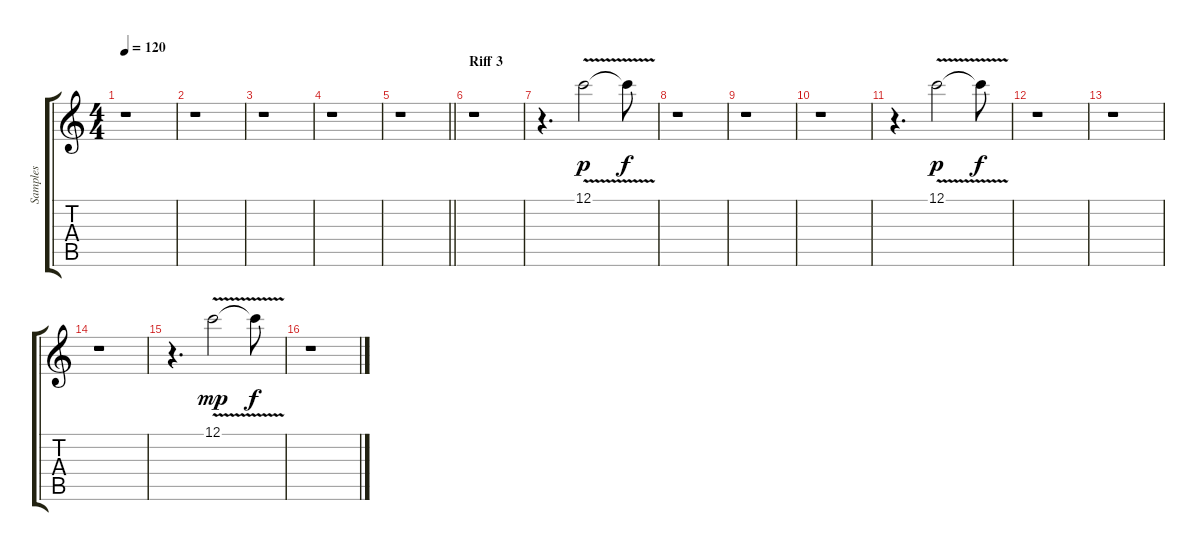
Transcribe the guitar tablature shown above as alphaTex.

\track ("Samples" "Samples") {instrument choiraahs}
\staff {score tabs}
\tuning (C5 G4 Eb4 Bb3 F3 Bb2) {hide}
\ts (4 4)
\tempo 120
\clef g2
\ks c
r.1{dy p} |
r.1 |
r.1 |
r.1 |
\barLineRight lightlight
r.1 |
\section ("" "Riff 3")
r.1 |
r.4{d} 12.1{v}.2{instrument electricguitarclean} 12.1{t}.8{dy f} |
r.1 |
r.1 |
r.1 |
r.4{d} 12.1{v}.2{dy p instrument electricguitarclean} 12.1{t}.8{dy f} |
r.1 |
r.1 |
r.1 |
r.4{d} 12.1{v}.2{dy mp instrument electricguitarclean} 12.1{t}.8{dy f} |
r.1
